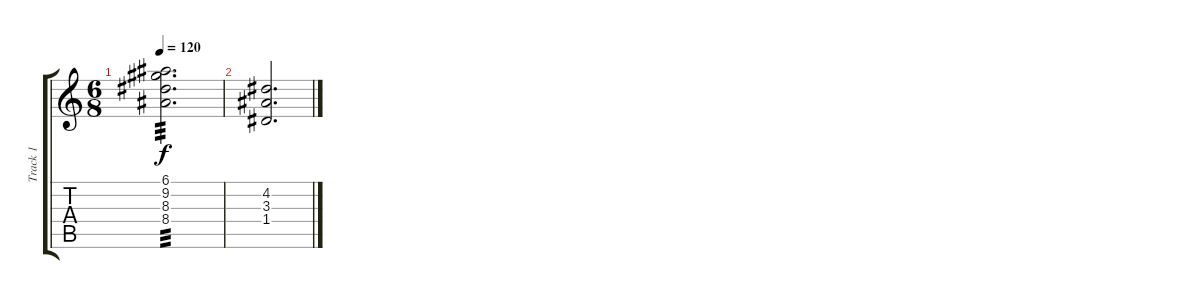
\track ("Track 1" "Track 1") {instrument distortionguitar}
\staff {score tabs}
\tuning (E4 B3 G3 D3 A2 E2) {hide}
\ts (6 8)
\tempo 120
\clef g2
\ks c
(6.1 9.2 8.3 8.4).2{d tp 3 dy f} |
(4.2 3.3 1.4).2{d}
